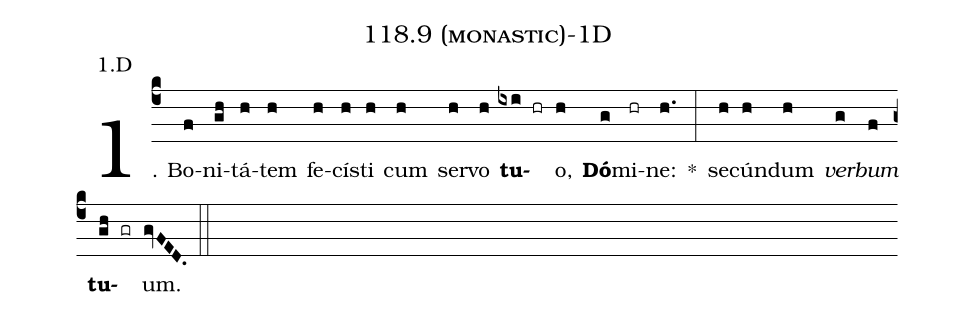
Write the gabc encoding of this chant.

name: 118.9 (monastic)-1D;
annotation: 1.D;
%%
(c4)1. Bo(f)ni(gh)tá(h)tem(h) fe(h)cís(h)ti(h) cum(h) ser(h)vo(h) <b>tu</b>(ixi hr)o,(h) <b>Dó</b>(g)mi(hr)ne:(h.) *(:) se(h)cún(h)dum(h) <i>ver</i>(g)<i>bum</i>(f) <b>tu</b>(gh gr)um.(gvFED.) (::)
